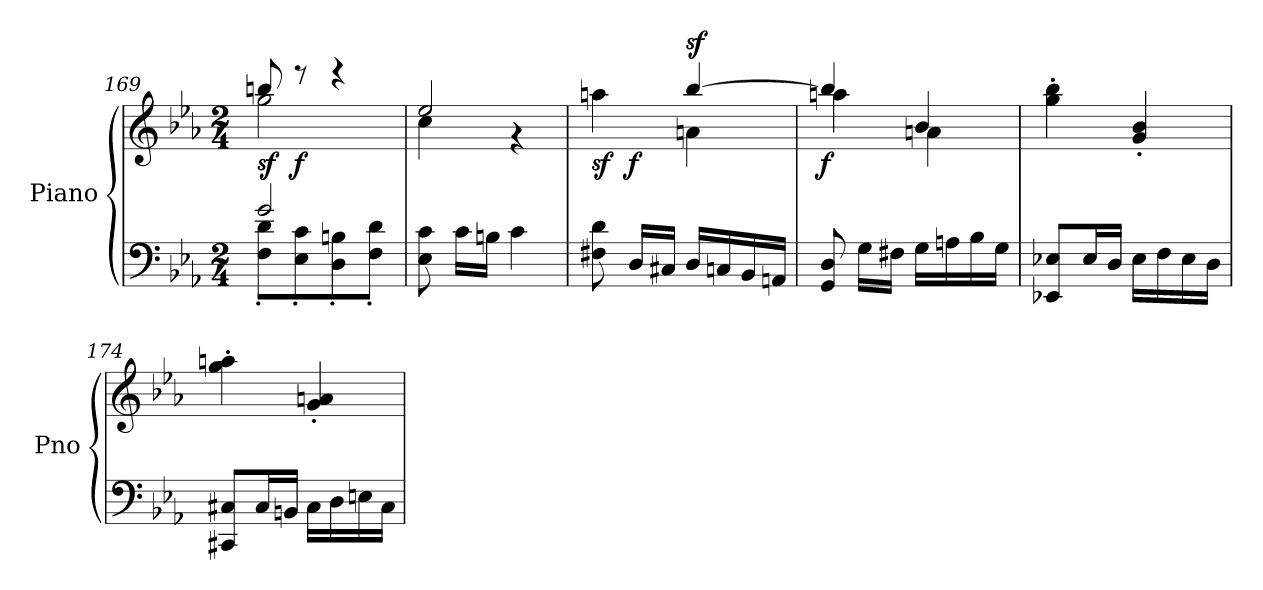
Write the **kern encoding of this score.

**kern	**kern	**dynam
*part1	*part1	*part1
*staff2	*staff1	*staff1/2
*I"Piano	*	*
*I'Pno	*	*
*clefF4	*clefG2	*
*k[b-e-a-]	*k[b-e-a-]	*
*M2/4	*M2/4	*
=169	=169	=169
*^	*^	*
!	!	!	!	!LO:DY:b
2g/	8F\' 8d\'L	8bbn/	2gg\	sf
!	!	!	!	!LO:DY:b
.	8E-\' 8c\'	8r	.	f
.	8D\' 8Bn\'	4r	.	.
.	8F\' 8d\'J	.	.	.
*v	*v	*	*	*
=170	=170	=170	=170
8E-\ 8c\	2ee-/	4cc\	.
16c\LL	.	.	.
16Bn\JJ	.	.	.
4c\	.	4r	.
=171	=171	=171	=171
!	!	!	!LO:DY:b
*	*	*^	*
8F#X\ 8d\	4aan\	4rgyy	8ryy	sf
!	!	!	!	!LO:DY:b
16D/LL	.	.	4.ryy	f
16C#X/JJ	.	.	.	.
!	!	!	!	!LO:DY:a
16D/LL	[4bb-/	4an\	.	sf
16Cn/	.	.	.	.
16BB-/	.	.	.	.
16AAn/JJ	.	.	.	.
=172	=172	=172	=172	=172
!	!	!	!	!LO:DY:b
*	*	*v	*v	*
8GG/ 8D/	4bb-/]	4aan\	f
16G\LL	.	.	.
16F#X\JJ	.	.	.
16G\LL	4b-/	4an\	.
16An\	.	.	.
16B-\	.	.	.
16G\JJ	.	.	.
*	*v	*v	*
!!LO:LB:g=z
=173	=173	=173
8EE-X/ 8E-X/L	4gg\' 4bb-\'	.
16E-/L	.	.
16D/JJ	.	.
16E-\LL	4g/' 4b-/'	.
16F\	.	.
16E-\	.	.
16D\JJ	.	.
=174	=174	=174
8CC#X/ 8C#X/L	4gg\' 4aan\'	.
16C#/L	.	.
16BBn/JJ	.	.
16C#\LL	4g/' 4an/'	.
16D\	.	.
16En\	.	.
16C#\JJ	.	.
=	=	=
*-	*-	*-
